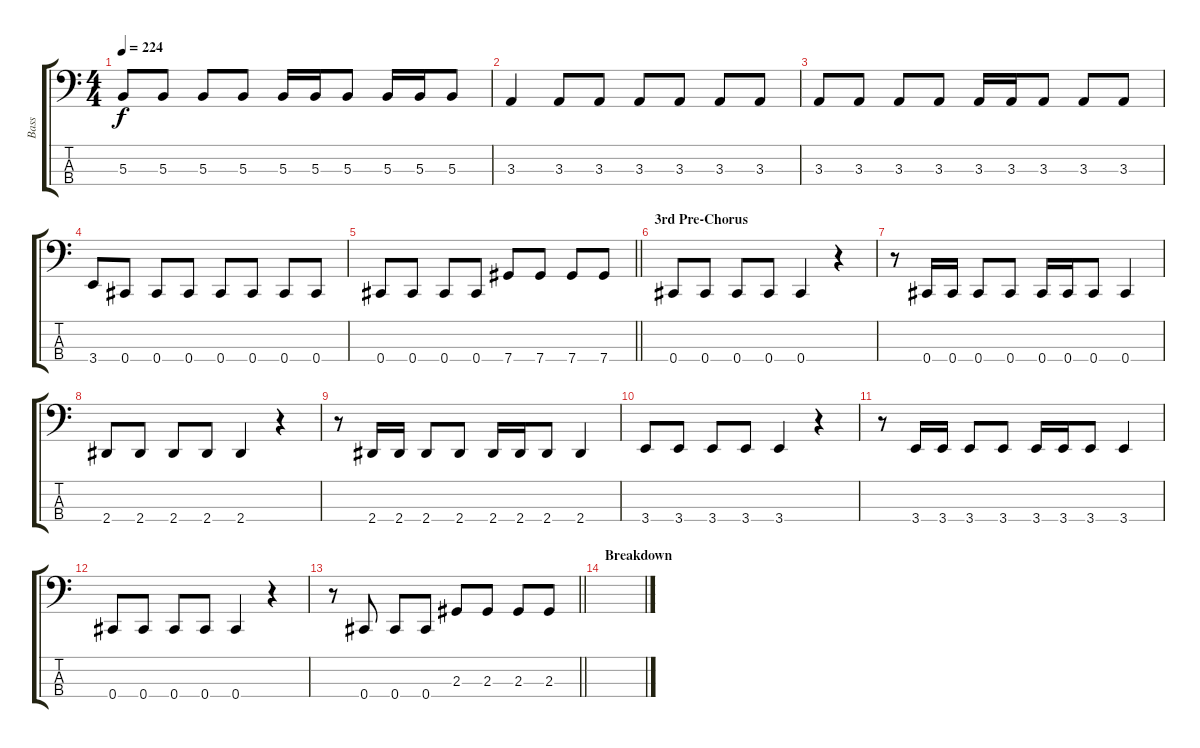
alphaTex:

\track ("Bass" "Bass") {instrument electricbassfinger}
\staff {score tabs}
\tuning (E2 B1 Gb1 Db1) {hide}
\ts (4 4)
\tempo 224
\clef f4
\ks c
5.3.8{dy f} 5.3.8 5.3.8 5.3.8 5.3.16 5.3.16 5.3.8 5.3.16 5.3.16 5.3.8 |
3.3.4 3.3.8 3.3.8 3.3.8 3.3.8 3.3.8 3.3.8 |
3.3.8 3.3.8 3.3.8 3.3.8 3.3.16 3.3.16 3.3.8 3.3.8 3.3.8 |
3.4.8 0.4.8 0.4.8 0.4.8 0.4.8 0.4.8 0.4.8 0.4.8 |
\barLineRight lightlight
0.4.8 0.4.8 0.4.8 0.4.8 7.4.8 7.4.8 7.4.8 7.4.8 |
\section ("" "3rd Pre-Chorus")
0.4.8 0.4.8 0.4.8 0.4.8 0.4.4 r.4 |
r.8 0.4.16 0.4.16 0.4.8 0.4.8 0.4.16 0.4.16 0.4.8 0.4.4 |
2.4.8 2.4.8 2.4.8 2.4.8 2.4.4 r.4 |
r.8 2.4.16 2.4.16 2.4.8 2.4.8 2.4.16 2.4.16 2.4.8 2.4.4 |
3.4.8 3.4.8 3.4.8 3.4.8 3.4.4 r.4 |
r.8 3.4.16 3.4.16 3.4.8 3.4.8 3.4.16 3.4.16 3.4.8 3.4.4 |
0.4.8 0.4.8 0.4.8 0.4.8 0.4.4 r.4 |
\barLineRight lightlight
r.8 0.4.8 0.4.8 0.4.8 2.3.8 2.3.8 2.3.8 2.3.8 |
\section ("" "Breakdown")
